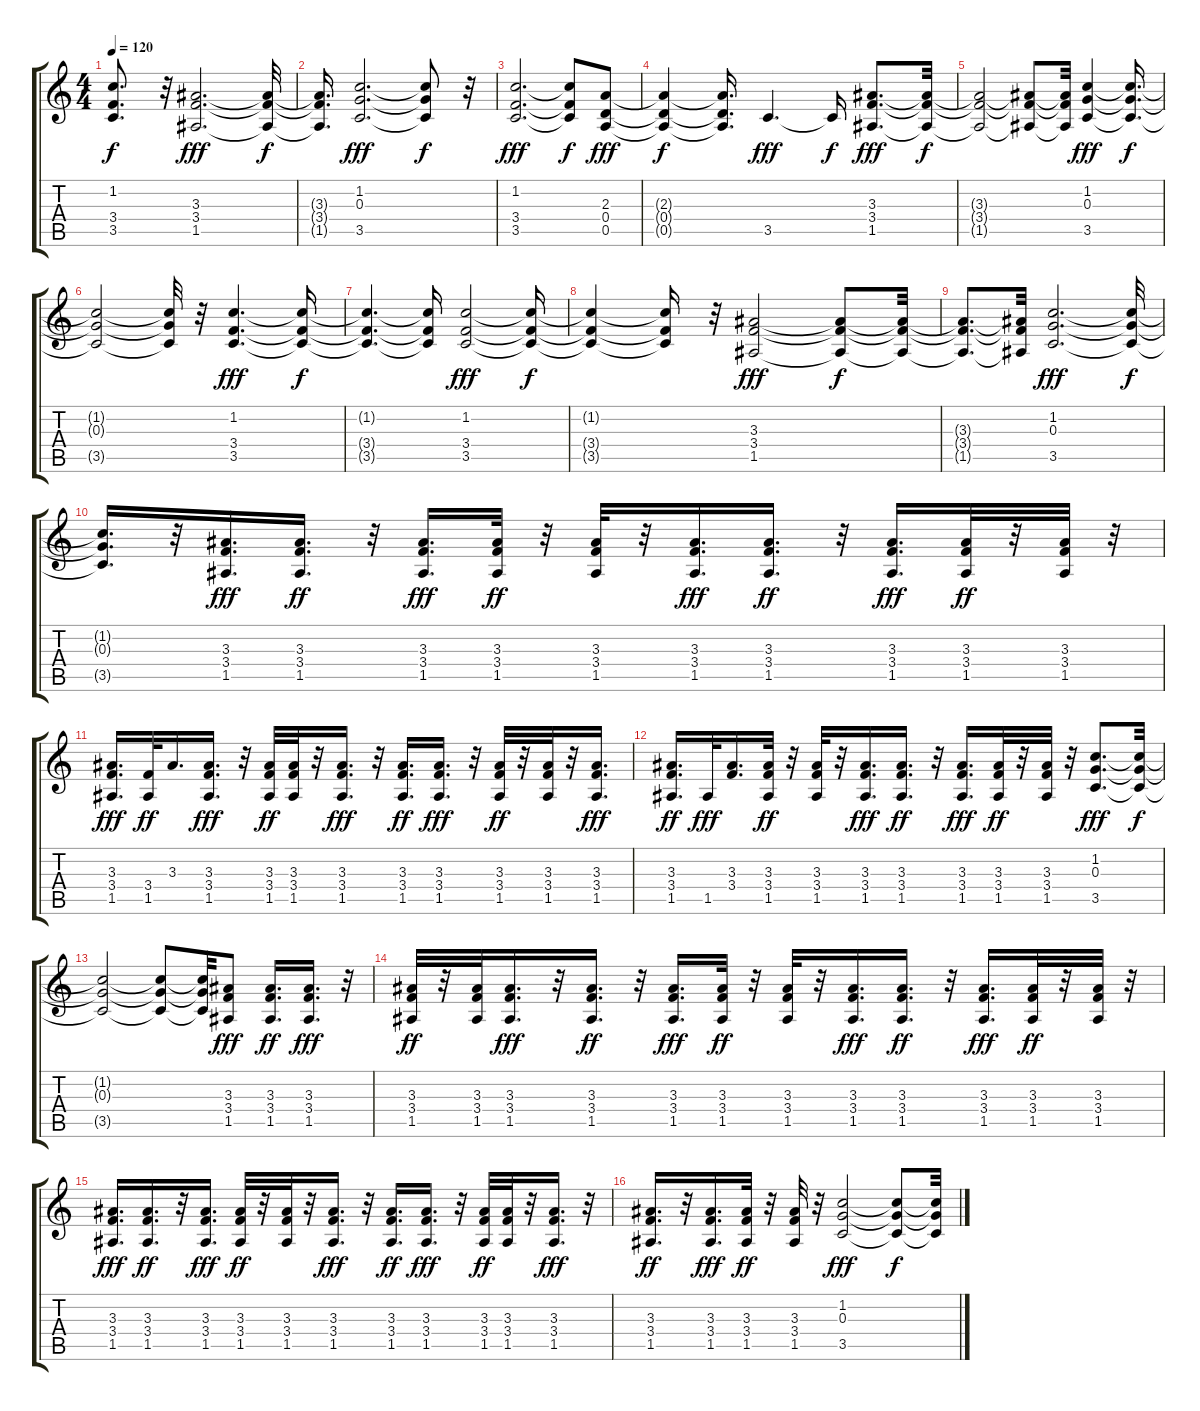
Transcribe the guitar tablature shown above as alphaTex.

\track "" {instrument overdrivenguitar}
\staff {score tabs}
\tuning (E4 B3 G3 D3 A2 E2) {hide}
\ts (4 4)
\tempo 120
\clef g2
\ks c
(1.2{t} 3.4{t} 3.5{t}).8{d dy f} r.32 (3.3 3.4 1.5).2{d dy fff} (3.3{t} 3.4{t} 1.5{t}).32{dy f} |
(3.3{t} 3.4{t} 1.5{t}).16{d} (1.2 0.3 3.5).2{d dy fff} (1.2{t} 0.3{t} 3.5{t}).8{dy f} r.32 |
(1.2 3.4 3.5).2{d dy fff} (1.2{t} 3.4{t} 3.5{t}).8{dy f} (2.3 0.4 0.5).8{dy fff} |
(2.3{t} 0.4{t} 0.5{t}).4{dy f} (2.3{t} 0.4{t} 0.5{t}).16{d} 3.5.4{d dy fff} 3.5{t}.16{dy f} (3.3 3.4 1.5).8{d dy fff} (3.3{t} 3.4{t} 1.5{t}).32{dy f} |
(3.3{t} 3.4{t} 1.5{t}).2 (3.3{t} 3.4{t} 1.5{t}).8 (3.3{t} 3.4{t} 1.5{t}).32 (1.2 0.3 3.5).4{dy fff} (1.2{t} 0.3{t} 3.5{t}).16{d dy f} |
(1.2{t} 0.3{t} 3.5{t}).2 (1.2{t} 0.3{t} 3.5{t}).32 r.32 (1.2 3.4 3.5).4{d dy fff} (1.2{t} 3.4{t} 3.5{t}).16{dy f} |
(1.2{t} 3.4{t} 3.5{t}).4{d} (1.2{t} 3.4{t} 3.5{t}).16 (1.2 3.4 3.5).2{dy fff} (1.2{t} 3.4{t} 3.5{t}).16{dy f} |
(1.2{t} 3.4{t} 3.5{t}).4 (1.2{t} 3.4{t} 3.5{t}).16 r.32 (3.3 3.4 1.5).2{dy fff} (3.3{t} 3.4{t} 1.5{t}).8{dy f} (3.3{t} 3.4{t} 1.5{t}).32 |
(3.3{t} 3.4{t} 1.5{t}).8{d} (3.3{t} 3.4{t} 1.5{t}).32 (1.2 0.3 3.5).2{d dy fff} (1.2{t} 0.3{t} 3.5{t}).32{dy f} |
(1.2{t} 0.3{t} 3.5{t}).16{d} r.32 (3.3 3.4 1.5).16{d dy fff} (3.3 3.4 1.5).16{d dy ff} r.32 (3.3 3.4 1.5).16{d dy fff} (3.3 3.4 1.5).32{dy ff} r.32 (3.3 3.4 1.5).32 r.32 (3.3 3.4 1.5).16{d dy fff} (3.3 3.4 1.5).16{d dy ff} r.32 (3.3 3.4 1.5).16{d dy fff} (3.3 3.4 1.5).32{dy ff} r.32 (3.3 3.4 1.5).32 r.32 |
(3.3 3.4 1.5).16{d dy fff} (3.4 1.5).32{dy ff} 3.3.16{d} (3.3 3.4 1.5).16{d dy fff} r.32 (3.3 3.4 1.5).32{dy ff} (3.3 3.4 1.5).32 r.32 (3.3 3.4 1.5).16{d dy fff} r.32 (3.3 3.4 1.5).16{d dy ff} (3.3 3.4 1.5).16{d dy fff} r.32 (3.3 3.4 1.5).32{dy ff} r.32 (3.3 3.4 1.5).32 r.32 (3.3 3.4 1.5).16{d dy fff} |
(3.3 3.4 1.5).16{d dy ff} 1.5.32{dy fff} (3.3 3.4).16{d} (3.3 3.4 1.5).32{dy ff} r.32 (3.3 3.4 1.5).32 r.32 (3.3 3.4 1.5).16{d dy fff} (3.3 3.4 1.5).16{d dy ff} r.32 (3.3 3.4 1.5).16{d dy fff} (3.3 3.4 1.5).32{dy ff} r.32 (3.3 3.4 1.5).32 r.32 (1.2 0.3 3.5).8{d dy fff} (1.2{t} 0.3{t} 3.5{t}).32{dy f} |
(1.2{t} 0.3{t} 3.5{t}).2 (1.2{t} 0.3{t} 3.5{t}).8 (1.2{t} 0.3{t} 3.5{t}).32 (3.3 3.4 1.5).8{dy fff} (3.3 3.4 1.5).16{d dy ff} (3.3 3.4 1.5).16{d dy fff} r.32 |
(3.3 3.4 1.5).32{dy ff} r.32 (3.3 3.4 1.5).32 (3.3 3.4 1.5).16{d dy fff} r.32 (3.3 3.4 1.5).16{d dy ff} r.32 (3.3 3.4 1.5).16{d dy fff} (3.3 3.4 1.5).32{dy ff} r.32 (3.3 3.4 1.5).32 r.32 (3.3 3.4 1.5).16{d dy fff} (3.3 3.4 1.5).16{d dy ff} r.32 (3.3 3.4 1.5).16{d dy fff} (3.3 3.4 1.5).32{dy ff} r.32 (3.3 3.4 1.5).32 r.32 |
(3.3 3.4 1.5).16{d dy fff} (3.3 3.4 1.5).16{d dy ff} r.32 (3.3 3.4 1.5).16{d dy fff} (3.3 3.4 1.5).32{dy ff} r.32 (3.3 3.4 1.5).32 r.32 (3.3 3.4 1.5).16{d dy fff} r.32 (3.3 3.4 1.5).16{d dy ff} (3.3 3.4 1.5).16{d dy fff} r.32 (3.3 3.4 1.5).32{dy ff} (3.3 3.4 1.5).32 r.32 (3.3 3.4 1.5).16{d dy fff} r.32 |
(3.3 3.4 1.5).16{d dy ff} r.32 (3.3 3.4 1.5).16{d dy fff} (3.3 3.4 1.5).32{dy ff} r.32 (3.3 3.4 1.5).32 r.32 (1.2 0.3 3.5).2{dy fff} (1.2{t} 0.3{t} 3.5{t}).8{dy f} (1.2{t} 0.3{t} 3.5{t}).32
